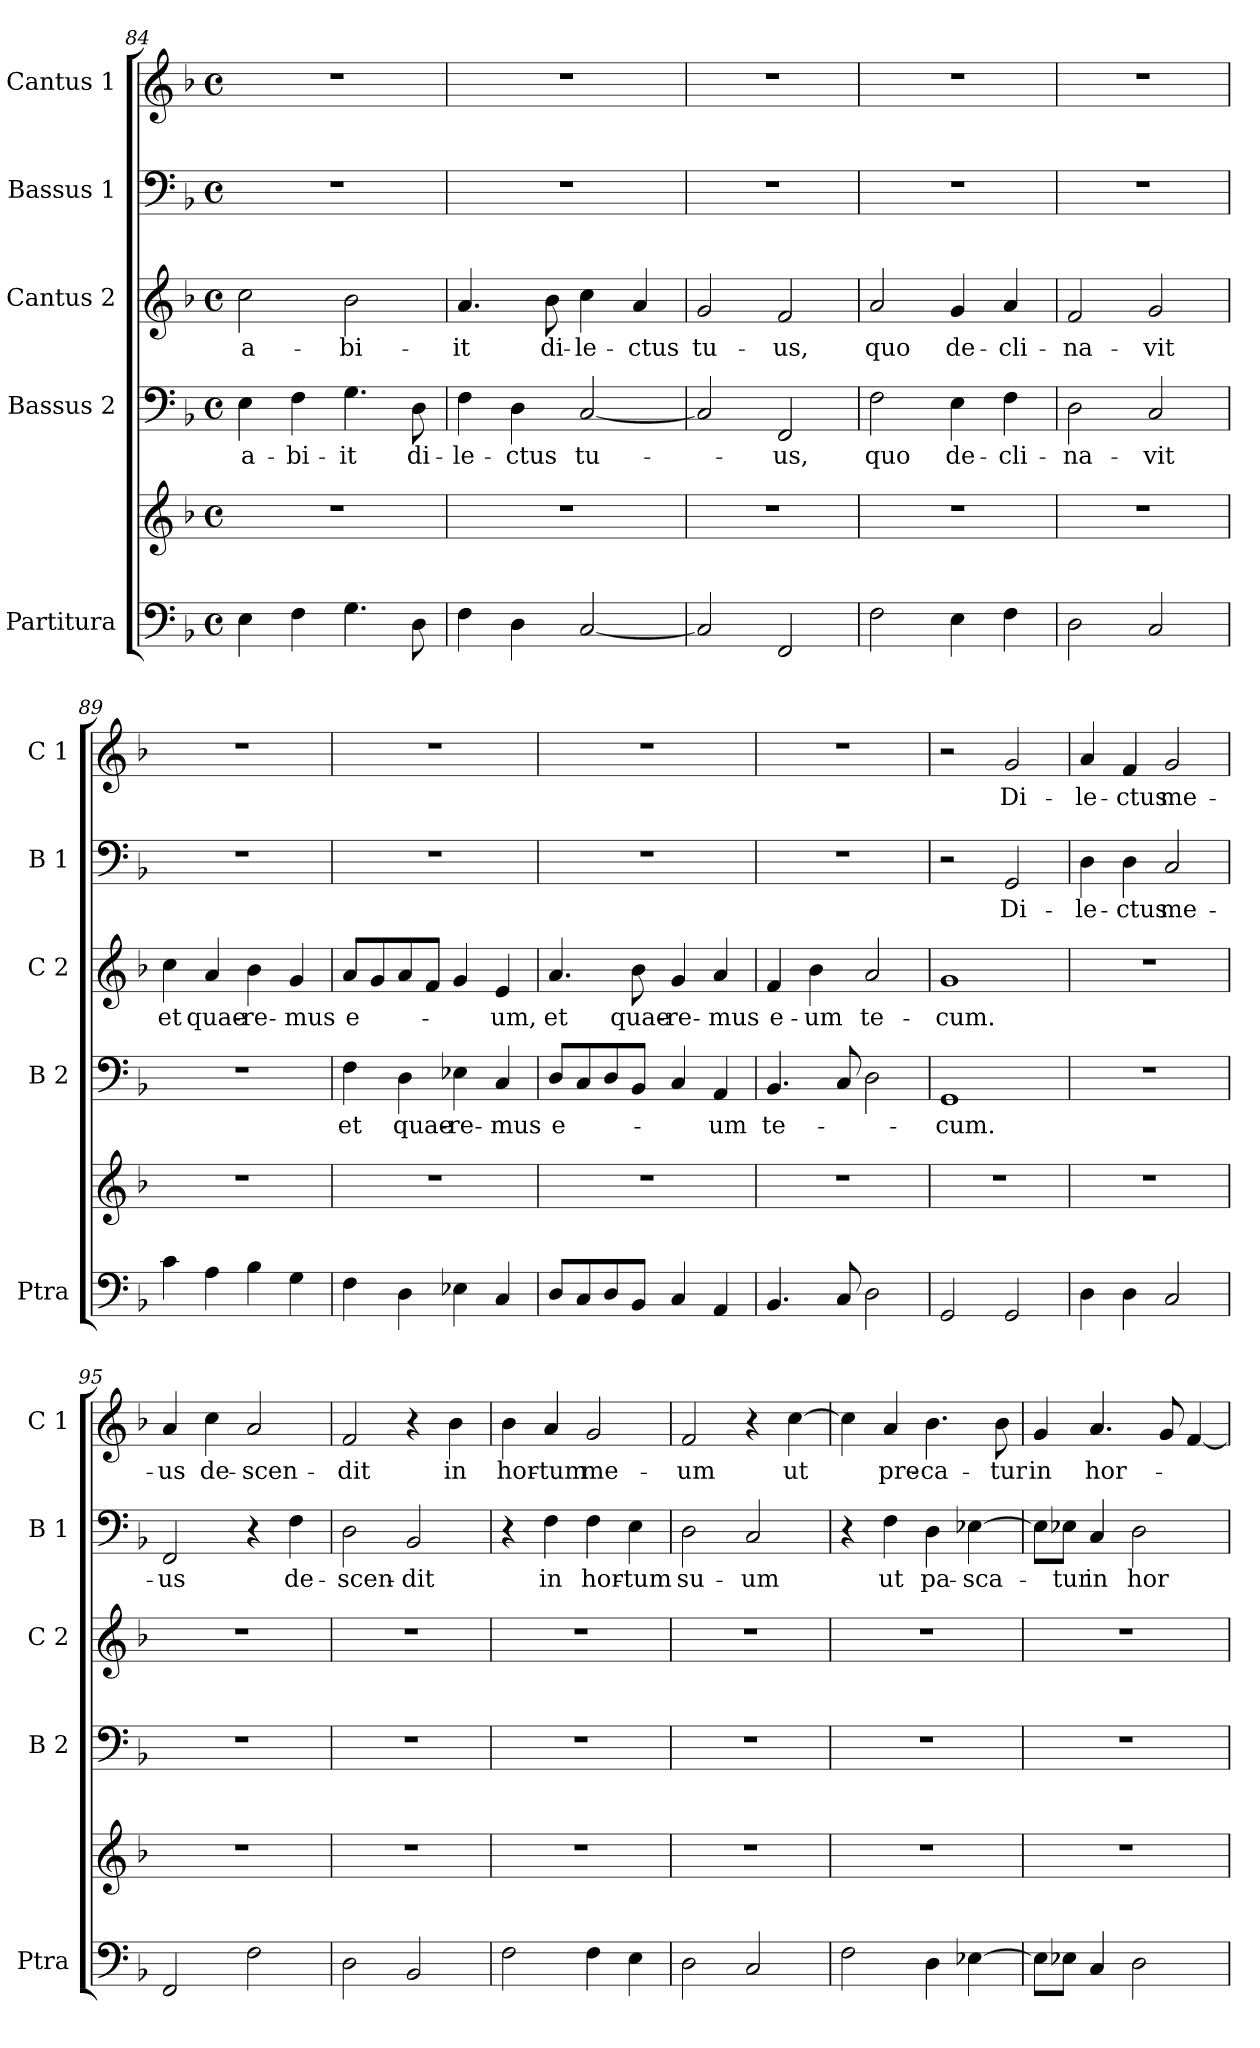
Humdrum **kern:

**kern	**kern	**kern	**text	**kern	**text	**kern	**text	**kern	**text
*part5	*part5	*part4	*part4	*part3	*part3	*part2	*part2	*part1	*part1
*staff6	*staff5	*staff4	*staff4	*staff3	*staff3	*staff2	*staff2	*staff1	*staff1
*I"Partitura	*	*I"Bassus 2	*	*I"Cantus 2	*	*I"Bassus 1	*	*I"Cantus 1	*
*I'Ptra	*	*I'B 2	*	*I'C 2	*	*I'B 1	*	*I'C 1	*
*clefF4	*clefG2	*clefF4	*	*clefG2	*	*clefF4	*	*clefG2	*
*k[b-]	*k[b-]	*k[b-]	*	*k[b-]	*	*k[b-]	*	*k[b-]	*
*F:	*F:	*F:	*	*F:	*	*F:	*	*F:	*
*M4/4	*M4/4	*M4/4	*	*M4/4	*	*M4/4	*	*M4/4	*
*met(c)	*met(c)	*met(c)	*	*met(c)	*	*met(c)	*	*met(c)	*
=84	=84	=84	=84	=84	=84	=84	=84	=84	=84
!	!	!	!LO:LY:b	!	!LO:LY:b	!	!	!	!
4E\	1r	4E\	a-	2cc\	a-	1r	.	1r	.
!	!	!	!LO:LY:b	!	!	!	!	!	!
4F\	.	4F\	-bi-	.	.	.	.	.	.
!	!	!	!LO:LY:b	!	!LO:LY:b	!	!	!	!
4.G\	.	4.G\	-it	2b-\	-bi-	.	.	.	.
!	!	!	!LO:LY:b	!	!	!	!	!	!
8D\	.	8D\	di-	.	.	.	.	.	.
=85	=85	=85	=85	=85	=85	=85	=85	=85	=85
!	!	!	!LO:LY:b	!	!LO:LY:b	!	!	!	!
4F\	1r	4F\	-le-	4.a/	-it	1r	.	1r	.
!	!	!	!LO:LY:b	!	!	!	!	!	!
4D\	.	4D\	-ctus	.	.	.	.	.	.
!	!	!	!	!	!LO:LY:b	!	!	!	!
.	.	.	.	8b-\	di-	.	.	.	.
!	!	!	!LO:LY:b	!	!LO:LY:b	!	!	!	!
[2C/	.	[2C/	tu-	4cc\	-le-	.	.	.	.
!	!	!	!	!	!LO:LY:b	!	!	!	!
.	.	.	.	4a/	-ctus	.	.	.	.
=86	=86	=86	=86	=86	=86	=86	=86	=86	=86
!	!	!	!	!	!LO:LY:b	!	!	!	!
2C/]	1r	2C/]	.	2g/	tu-	1r	.	1r	.
!	!	!	!LO:LY:b	!	!LO:LY:b	!	!	!	!
2FF/	.	2FF/	-us,	2f/	-us,	.	.	.	.
!!LO:LB:g=z
=87	=87	=87	=87	=87	=87	=87	=87	=87	=87
!	!	!	!LO:LY:b	!	!LO:LY:b	!	!	!	!
2F\	1r	2F\	quo	2a/	quo	1r	.	1r	.
!	!	!	!LO:LY:b	!	!LO:LY:b	!	!	!	!
4E\	.	4E\	de-	4g/	de-	.	.	.	.
!	!	!	!LO:LY:b	!	!LO:LY:b	!	!	!	!
4F\	.	4F\	-cli-	4a/	-cli-	.	.	.	.
=88	=88	=88	=88	=88	=88	=88	=88	=88	=88
!	!	!	!LO:LY:b	!	!LO:LY:b	!	!	!	!
2D\	1r	2D\	-na-	2f/	-na-	1r	.	1r	.
!	!	!	!LO:LY:b	!	!LO:LY:b	!	!	!	!
2C/	.	2C/	-vit	2g/	-vit	.	.	.	.
=89	=89	=89	=89	=89	=89	=89	=89	=89	=89
!	!	!	!	!	!LO:LY:b	!	!	!	!
4c\	1r	1r	.	4cc\	et	1r	.	1r	.
!	!	!	!	!	!LO:LY:b	!	!	!	!
4A\	.	.	.	4a/	quae-	.	.	.	.
!	!	!	!	!	!LO:LY:b	!	!	!	!
4B-\	.	.	.	4b-\	-re-	.	.	.	.
!	!	!	!	!	!LO:LY:b	!	!	!	!
4G\	.	.	.	4g/	-mus	.	.	.	.
=90	=90	=90	=90	=90	=90	=90	=90	=90	=90
!	!	!	!LO:LY:b	!	!LO:LY:b	!	!	!	!
4F\	1r	4F\	et	8a/L	e-	1r	.	1r	.
.	.	.	.	8g/	.	.	.	.	.
!	!	!	!LO:LY:b	!	!	!	!	!	!
4D\	.	4D\	quae-	8a/	.	.	.	.	.
.	.	.	.	8f/J	.	.	.	.	.
!	!	!	!LO:LY:b	!	!	!	!	!	!
4E-X\	.	4E-X\	-re-	4g/	.	.	.	.	.
!	!	!	!LO:LY:b	!	!LO:LY:b	!	!	!	!
4C/	.	4C/	-mus	4e/	-um,	.	.	.	.
=91	=91	=91	=91	=91	=91	=91	=91	=91	=91
!	!	!	!LO:LY:b	!	!LO:LY:b	!	!	!	!
8D/L	1r	8D/L	e-	4.a/	et	1r	.	1r	.
8C/	.	8C/	.	.	.	.	.	.	.
8D/	.	8D/	.	.	.	.	.	.	.
!	!	!	!	!	!LO:LY:b	!	!	!	!
8BB-/J	.	8BB-/J	.	8b-\	quae-	.	.	.	.
!	!	!	!	!	!LO:LY:b	!	!	!	!
4C/	.	4C/	.	4g/	-re-	.	.	.	.
!	!	!	!LO:LY:b	!	!LO:LY:b	!	!	!	!
4AA/	.	4AA/	-um	4a/	-mus	.	.	.	.
=92	=92	=92	=92	=92	=92	=92	=92	=92	=92
!	!	!	!LO:LY:b	!	!LO:LY:b	!	!	!	!
4.BB-/	1r	4.BB-/	te-	4f/	e-	1r	.	1r	.
!	!	!	!	!	!LO:LY:b	!	!	!	!
.	.	.	.	4b-\	-um	.	.	.	.
8C/	.	8C/	.	.	.	.	.	.	.
!	!	!	!	!	!LO:LY:b	!	!	!	!
2D\	.	2D\	.	2a/	te-	.	.	.	.
=93	=93	=93	=93	=93	=93	=93	=93	=93	=93
!	!	!	!LO:LY:b	!	!LO:LY:b	!	!	!	!
2GG/	1r	1GG	-cum.	1g	-cum.	2r	.	2r	.
!	!	!	!	!	!	!	!LO:LY:b	!	!LO:LY:b
2GG/	.	.	.	.	.	2GG/	Di-	2g/	Di-
=94	=94	=94	=94	=94	=94	=94	=94	=94	=94
!	!	!	!	!	!	!	!LO:LY:b	!	!LO:LY:b
4D\	1r	1r	.	1r	.	4D\	-le-	4a/	-le-
!	!	!	!	!	!	!	!LO:LY:b	!	!LO:LY:b
4D\	.	.	.	.	.	4D\	-ctus	4f/	-ctus
!	!	!	!	!	!	!	!LO:LY:b	!	!LO:LY:b
2C/	.	.	.	.	.	2C/	me-	2g/	me-
=95	=95	=95	=95	=95	=95	=95	=95	=95	=95
!	!	!	!	!	!	!	!LO:LY:b	!	!LO:LY:b
2FF/	1r	1r	.	1r	.	2FF/	-us	4a/	-us
!	!	!	!	!	!	!	!	!	!LO:LY:b
.	.	.	.	.	.	.	.	4cc\	de-
!	!	!	!	!	!	!	!	!	!LO:LY:b
2F\	.	.	.	.	.	4r	.	2a/	-scen-
!	!	!	!	!	!	!	!LO:LY:b	!	!
.	.	.	.	.	.	4F\	de-	.	.
!!LO:LB:g=z
=96	=96	=96	=96	=96	=96	=96	=96	=96	=96
!	!	!	!	!	!	!	!LO:LY:b	!	!LO:LY:b
2D\	1r	1r	.	1r	.	2D\	-scen-	2f/	-dit
!	!	!	!	!	!	!	!LO:LY:b	!	!
2BB-/	.	.	.	.	.	2BB-/	-dit	4r	.
!	!	!	!	!	!	!	!	!	!LO:LY:b
.	.	.	.	.	.	.	.	4b-\	in
=97	=97	=97	=97	=97	=97	=97	=97	=97	=97
!	!	!	!	!	!	!	!	!	!LO:LY:b
2F\	1r	1r	.	1r	.	4r	.	4b-\	hor-
!	!	!	!	!	!	!	!LO:LY:b	!	!LO:LY:b
.	.	.	.	.	.	4F\	in	4a/	-tum
!	!	!	!	!	!	!	!LO:LY:b	!	!LO:LY:b
4F\	.	.	.	.	.	4F\	hor-	2g/	me-
!	!	!	!	!	!	!	!LO:LY:b	!	!
4E\	.	.	.	.	.	4E\	-tum	.	.
=98	=98	=98	=98	=98	=98	=98	=98	=98	=98
!	!	!	!	!	!	!	!LO:LY:b	!	!LO:LY:b
2D\	1r	1r	.	1r	.	2D\	su-	2f/	-um
!	!	!	!	!	!	!	!LO:LY:b	!	!
2C/	.	.	.	.	.	2C/	-um	4r	.
!	!	!	!	!	!	!	!	!	!LO:LY:b
.	.	.	.	.	.	.	.	[4cc\	ut
=99	=99	=99	=99	=99	=99	=99	=99	=99	=99
2F\	1r	1r	.	1r	.	4r	.	4cc\]	.
!	!	!	!	!	!	!	!LO:LY:b	!	!LO:LY:b
.	.	.	.	.	.	4F\	ut	4a/	pre-
!	!	!	!	!	!	!	!LO:LY:b	!	!LO:LY:b
4D\	.	.	.	.	.	4D\	pa-	4.b-\	-ca-
!	!	!	!	!	!	!	!LO:LY:b	!	!
[4E-X\	.	.	.	.	.	[4E-X\	-sca-	.	.
!	!	!	!	!	!	!	!	!	!LO:LY:b
.	.	.	.	.	.	.	.	8b-\	-tur
=100	=100	=100	=100	=100	=100	=100	=100	=100	=100
!	!	!	!	!	!	!	!	!	!LO:LY:b
8E-\L]	1r	1r	.	1r	.	8E-\L]	.	4g/	in
!	!	!	!	!	!	!	!LO:LY:b	!	!
8E-X\J	.	.	.	.	.	8E-X\J	-tur	.	.
!	!	!	!	!	!	!	!LO:LY:b	!	!LO:LY:b
4C/	.	.	.	.	.	4C/	in	4.a/	hor-
!	!	!	!	!	!	!	!LO:LY:b	!	!
2D\	.	.	.	.	.	2D\	hor-	.	.
.	.	.	.	.	.	.	.	8g/	.
.	.	.	.	.	.	.	.	[4f/	.
=	=	=	=	=	=	=	=	=	=
*-	*-	*-	*-	*-	*-	*-	*-	*-	*-
